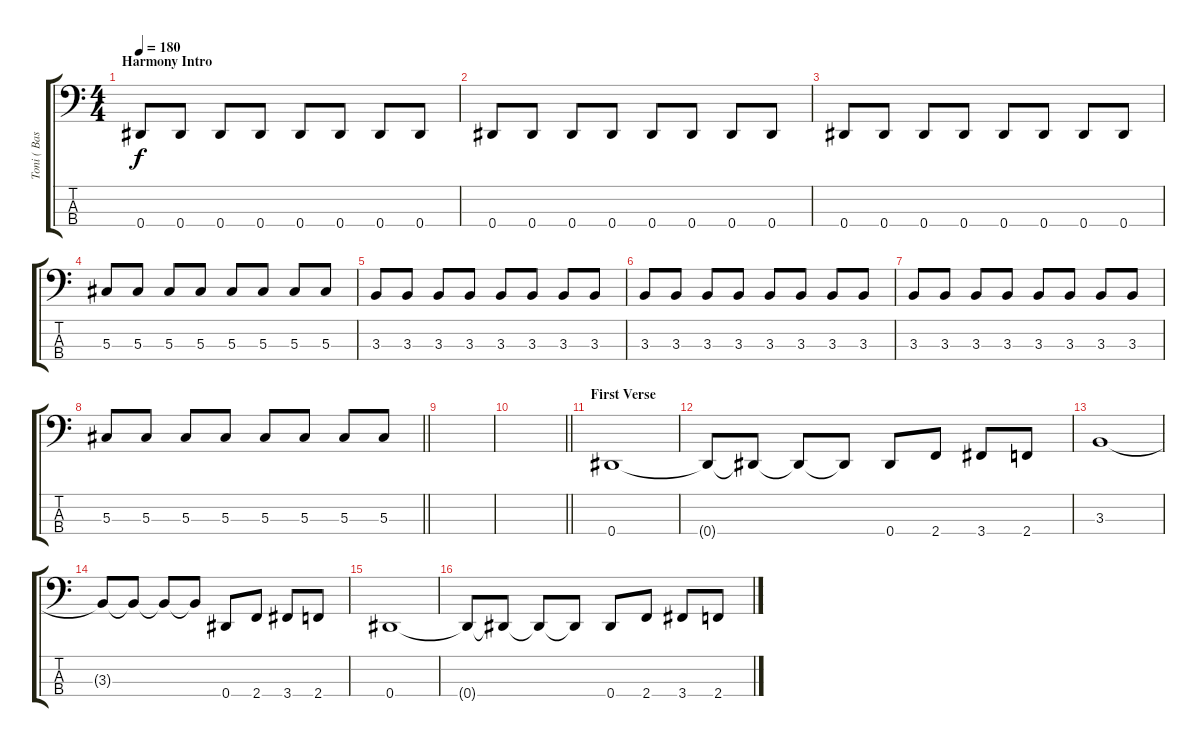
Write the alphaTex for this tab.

\track ("Toni ( Bass )" "Toni ( Bas") {instrument electricbasspick}
\staff {score tabs}
\tuning (Gb2 Db2 Ab1 Eb1) {hide}
\ts (4 4)
\section ("" "Harmony Intro")
\tempo 180
\clef f4
\ks c
0.4.8{dy f} 0.4.8 0.4.8 0.4.8 0.4.8 0.4.8 0.4.8 0.4.8 |
0.4.8 0.4.8 0.4.8 0.4.8 0.4.8 0.4.8 0.4.8 0.4.8 |
0.4.8 0.4.8 0.4.8 0.4.8 0.4.8 0.4.8 0.4.8 0.4.8 |
5.3.8 5.3.8 5.3.8 5.3.8 5.3.8 5.3.8 5.3.8 5.3.8 |
3.3.8 3.3.8 3.3.8 3.3.8 3.3.8 3.3.8 3.3.8 3.3.8 |
3.3.8 3.3.8 3.3.8 3.3.8 3.3.8 3.3.8 3.3.8 3.3.8 |
3.3.8 3.3.8 3.3.8 3.3.8 3.3.8 3.3.8 3.3.8 3.3.8 |
\barLineRight lightlight
5.3.8 5.3.8 5.3.8 5.3.8 5.3.8 5.3.8 5.3.8 5.3.8 |
|
\barLineRight lightlight
|
\section ("" "First Verse")
0.4.1 |
0.4{t}.8 0.4{t}.8 0.4{t}.8 0.4{t}.8 0.4.8 2.4.8 3.4.8 2.4.8 |
3.3.1 |
3.3{t}.8 3.3{t}.8 3.3{t}.8 3.3{t}.8 0.4.8 2.4.8 3.4.8 2.4.8 |
0.4.1 |
0.4{t}.8 0.4{t}.8 0.4{t}.8 0.4{t}.8 0.4.8 2.4.8 3.4.8 2.4.8
